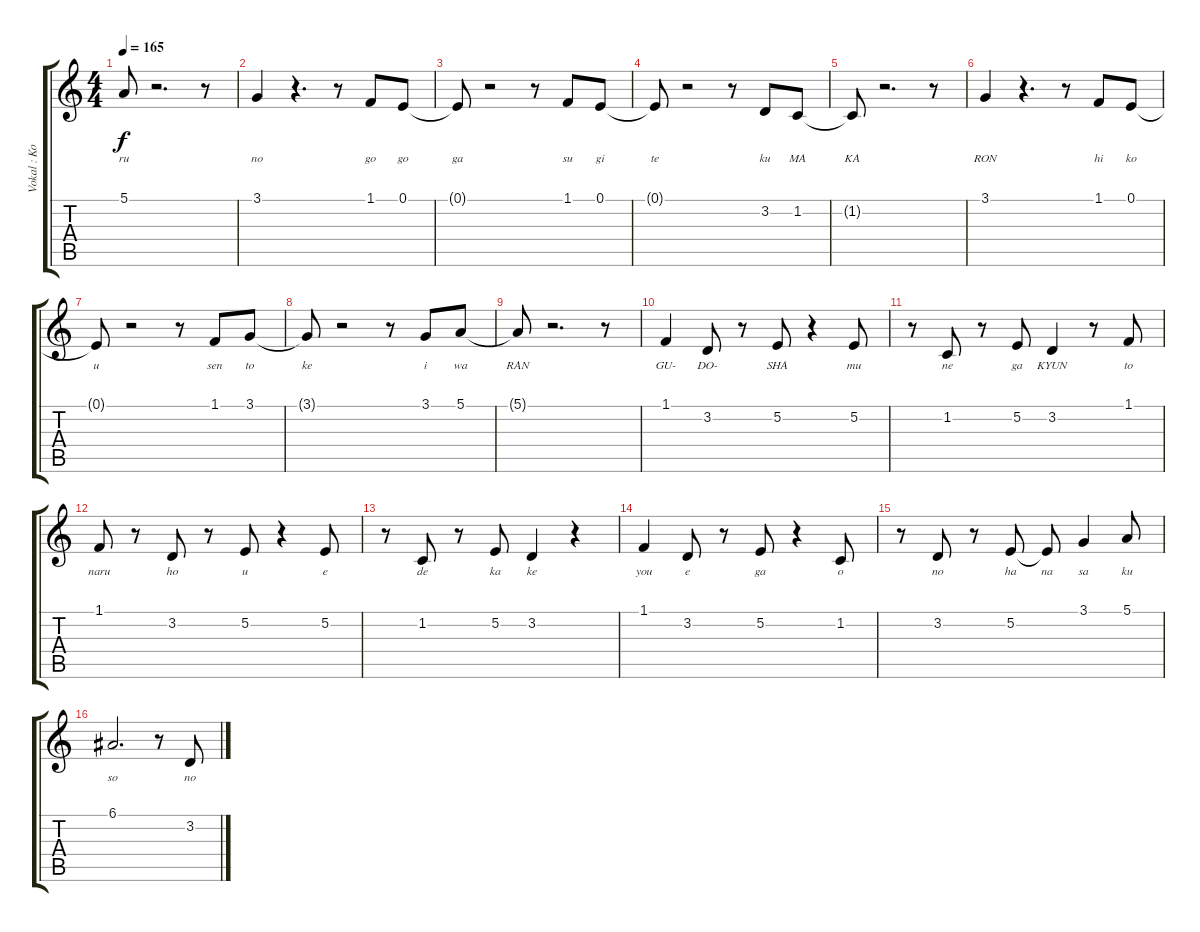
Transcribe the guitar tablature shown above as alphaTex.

\track ("Vokal : Kotobuki Tsumugi - Chan" "Vokal : Ko") {instrument flute}
\staff {score tabs}
\tuning (E4 B3 G3 D3 A2 E2) {hide}
\ts (4 4)
\tempo 165
\clef g2
\ks c
5.1{t}.8{lyrics (0 "ru") lyrics (1 "") lyrics (2 "") lyrics (3 "") lyrics (4 "") dy f} r.2{d} r.8 |
3.1.4{lyrics (0 "no") lyrics (1 "") lyrics (2 "") lyrics (3 "") lyrics (4 "")} r.4{d} r.8 1.1.8{lyrics (0 "go") lyrics (1 "") lyrics (2 "") lyrics (3 "") lyrics (4 "")} 0.1.8{lyrics (0 "go") lyrics (1 "") lyrics (2 "") lyrics (3 "") lyrics (4 "")} |
0.1{t}.8{lyrics (0 "ga") lyrics (1 "") lyrics (2 "") lyrics (3 "") lyrics (4 "")} r.2 r.8 1.1.8{lyrics (0 "su") lyrics (1 "") lyrics (2 "") lyrics (3 "") lyrics (4 "")} 0.1.8{lyrics (0 "gi") lyrics (1 "") lyrics (2 "") lyrics (3 "") lyrics (4 "")} |
0.1{t}.8{lyrics (0 "te") lyrics (1 "") lyrics (2 "") lyrics (3 "") lyrics (4 "")} r.2 r.8 3.2.8{lyrics (0 "ku") lyrics (1 "") lyrics (2 "") lyrics (3 "") lyrics (4 "")} 1.2.8{lyrics (0 "MA") lyrics (1 "") lyrics (2 "") lyrics (3 "") lyrics (4 "")} |
1.2{t}.8{lyrics (0 "KA") lyrics (1 "") lyrics (2 "") lyrics (3 "") lyrics (4 "")} r.2{d} r.8 |
3.1.4{lyrics (0 "RON") lyrics (1 "") lyrics (2 "") lyrics (3 "") lyrics (4 "")} r.4{d} r.8 1.1.8{lyrics (0 "hi") lyrics (1 "") lyrics (2 "") lyrics (3 "") lyrics (4 "")} 0.1.8{lyrics (0 "ko") lyrics (1 "") lyrics (2 "") lyrics (3 "") lyrics (4 "")} |
0.1{t}.8{lyrics (0 "u") lyrics (1 "") lyrics (2 "") lyrics (3 "") lyrics (4 "")} r.2 r.8 1.1.8{lyrics (0 "sen") lyrics (1 "") lyrics (2 "") lyrics (3 "") lyrics (4 "")} 3.1.8{lyrics (0 "to") lyrics (1 "") lyrics (2 "") lyrics (3 "") lyrics (4 "")} |
3.1{t}.8{lyrics (0 "ke") lyrics (1 "") lyrics (2 "") lyrics (3 "") lyrics (4 "")} r.2 r.8 3.1.8{lyrics (0 "i") lyrics (1 "") lyrics (2 "") lyrics (3 "") lyrics (4 "")} 5.1.8{lyrics (0 "wa") lyrics (1 "") lyrics (2 "") lyrics (3 "") lyrics (4 "")} |
5.1{t}.8{lyrics (0 "RAN") lyrics (1 "") lyrics (2 "") lyrics (3 "") lyrics (4 "")} r.2{d} r.8 |
1.1.4{lyrics (0 "GU-") lyrics (1 "") lyrics (2 "") lyrics (3 "") lyrics (4 "")} 3.2.8{lyrics (0 "DO-") lyrics (1 "") lyrics (2 "") lyrics (3 "") lyrics (4 "")} r.8 5.2.8{lyrics (0 "SHA") lyrics (1 "") lyrics (2 "") lyrics (3 "") lyrics (4 "")} r.4 5.2.8{lyrics (0 "mu") lyrics (1 "") lyrics (2 "") lyrics (3 "") lyrics (4 "")} |
r.8 1.2.8{lyrics (0 "ne") lyrics (1 "") lyrics (2 "") lyrics (3 "") lyrics (4 "")} r.8 5.2.8{lyrics (0 "ga") lyrics (1 "") lyrics (2 "") lyrics (3 "") lyrics (4 "")} 3.2.4{lyrics (0 "KYUN") lyrics (1 "") lyrics (2 "") lyrics (3 "") lyrics (4 "")} r.8 1.1.8{lyrics (0 "to") lyrics (1 "") lyrics (2 "") lyrics (3 "") lyrics (4 "")} |
1.1.8{lyrics (0 "naru") lyrics (1 "") lyrics (2 "") lyrics (3 "") lyrics (4 "")} r.8 3.2.8{lyrics (0 "ho") lyrics (1 "") lyrics (2 "") lyrics (3 "") lyrics (4 "")} r.8 5.2.8{lyrics (0 "u") lyrics (1 "") lyrics (2 "") lyrics (3 "") lyrics (4 "")} r.4 5.2.8{lyrics (0 "e") lyrics (1 "") lyrics (2 "") lyrics (3 "") lyrics (4 "")} |
r.8 1.2.8{lyrics (0 "de") lyrics (1 "") lyrics (2 "") lyrics (3 "") lyrics (4 "")} r.8 5.2.8{lyrics (0 "ka") lyrics (1 "") lyrics (2 "") lyrics (3 "") lyrics (4 "")} 3.2.4{lyrics (0 "ke") lyrics (1 "") lyrics (2 "") lyrics (3 "") lyrics (4 "")} r.4 |
1.1.4{lyrics (0 "you") lyrics (1 "") lyrics (2 "") lyrics (3 "") lyrics (4 "")} 3.2.8{lyrics (0 "e") lyrics (1 "") lyrics (2 "") lyrics (3 "") lyrics (4 "")} r.8 5.2.8{lyrics (0 "ga") lyrics (1 "") lyrics (2 "") lyrics (3 "") lyrics (4 "")} r.4 1.2.8{lyrics (0 "o") lyrics (1 "") lyrics (2 "") lyrics (3 "") lyrics (4 "")} |
r.8 3.2.8{lyrics (0 "no") lyrics (1 "") lyrics (2 "") lyrics (3 "") lyrics (4 "")} r.8 5.2.8{lyrics (0 "ha") lyrics (1 "") lyrics (2 "") lyrics (3 "") lyrics (4 "")} 5.2{t}.8{lyrics (0 "na") lyrics (1 "") lyrics (2 "") lyrics (3 "") lyrics (4 "")} 3.1.4{lyrics (0 "sa") lyrics (1 "") lyrics (2 "") lyrics (3 "") lyrics (4 "")} 5.1.8{lyrics (0 "ku") lyrics (1 "") lyrics (2 "") lyrics (3 "") lyrics (4 "")} |
6.1.2{d lyrics (0 "so") lyrics (1 "") lyrics (2 "") lyrics (3 "") lyrics (4 "")} r.8 3.2.8{lyrics (0 "no") lyrics (1 "") lyrics (2 "") lyrics (3 "") lyrics (4 "")}
